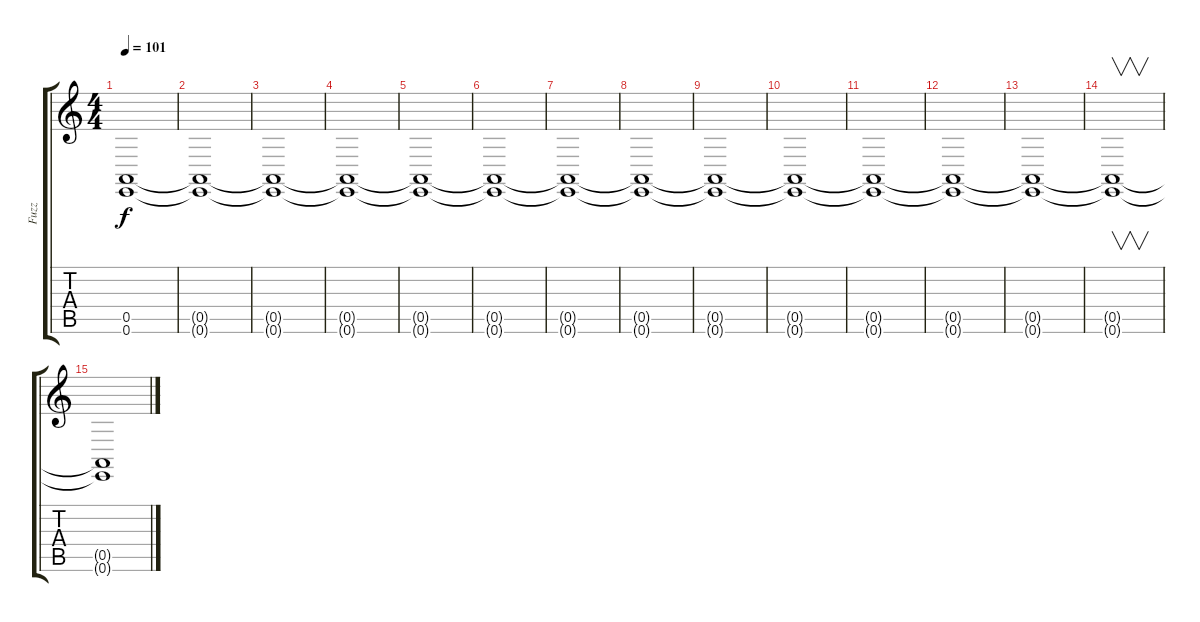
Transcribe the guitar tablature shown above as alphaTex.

\track ("Fuzz" "Fuzz") {instrument applause}
\staff {score tabs}
\tuning (E4 B3 G3 D3 A2 E2) {hide}
\ts (4 4)
\tempo 101
\clef g2
\ks c
(0.5{t} 0.6{t}).1{dy f} |
(0.5{t} 0.6{t}).1 |
(0.5{t} 0.6{t}).1 |
(0.5{t} 0.6{t}).1 |
(0.5{t} 0.6{t}).1 |
(0.5{t} 0.6{t}).1 |
(0.5{t} 0.6{t}).1 |
(0.5{t} 0.6{t}).1 |
(0.5{t} 0.6{t}).1 |
(0.5{t} 0.6{t}).1 |
(0.5{t} 0.6{t}).1 |
(0.5{t} 0.6{t}).1 |
(0.5{t} 0.6{t}).1 |
(0.5{t} 0.6{t}).1{v} |
(0.5{t} 0.6{t}).1
